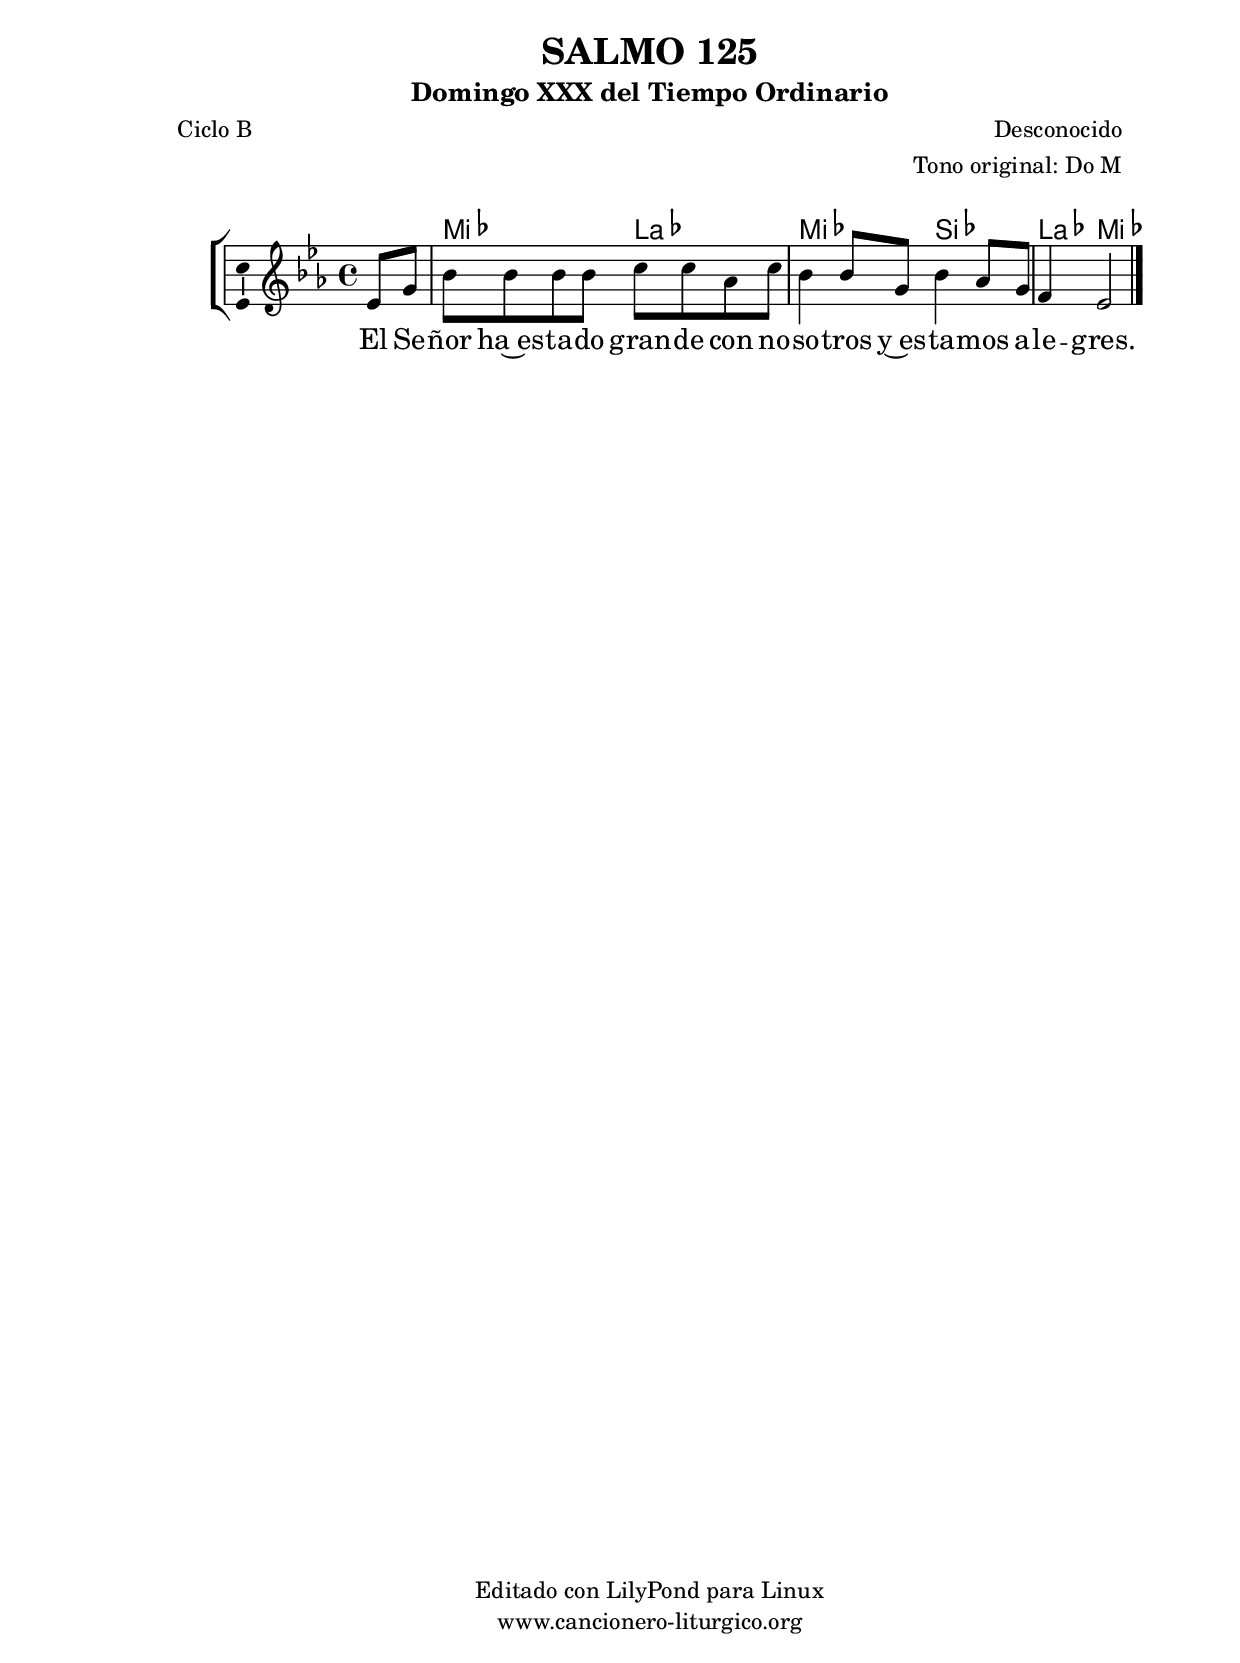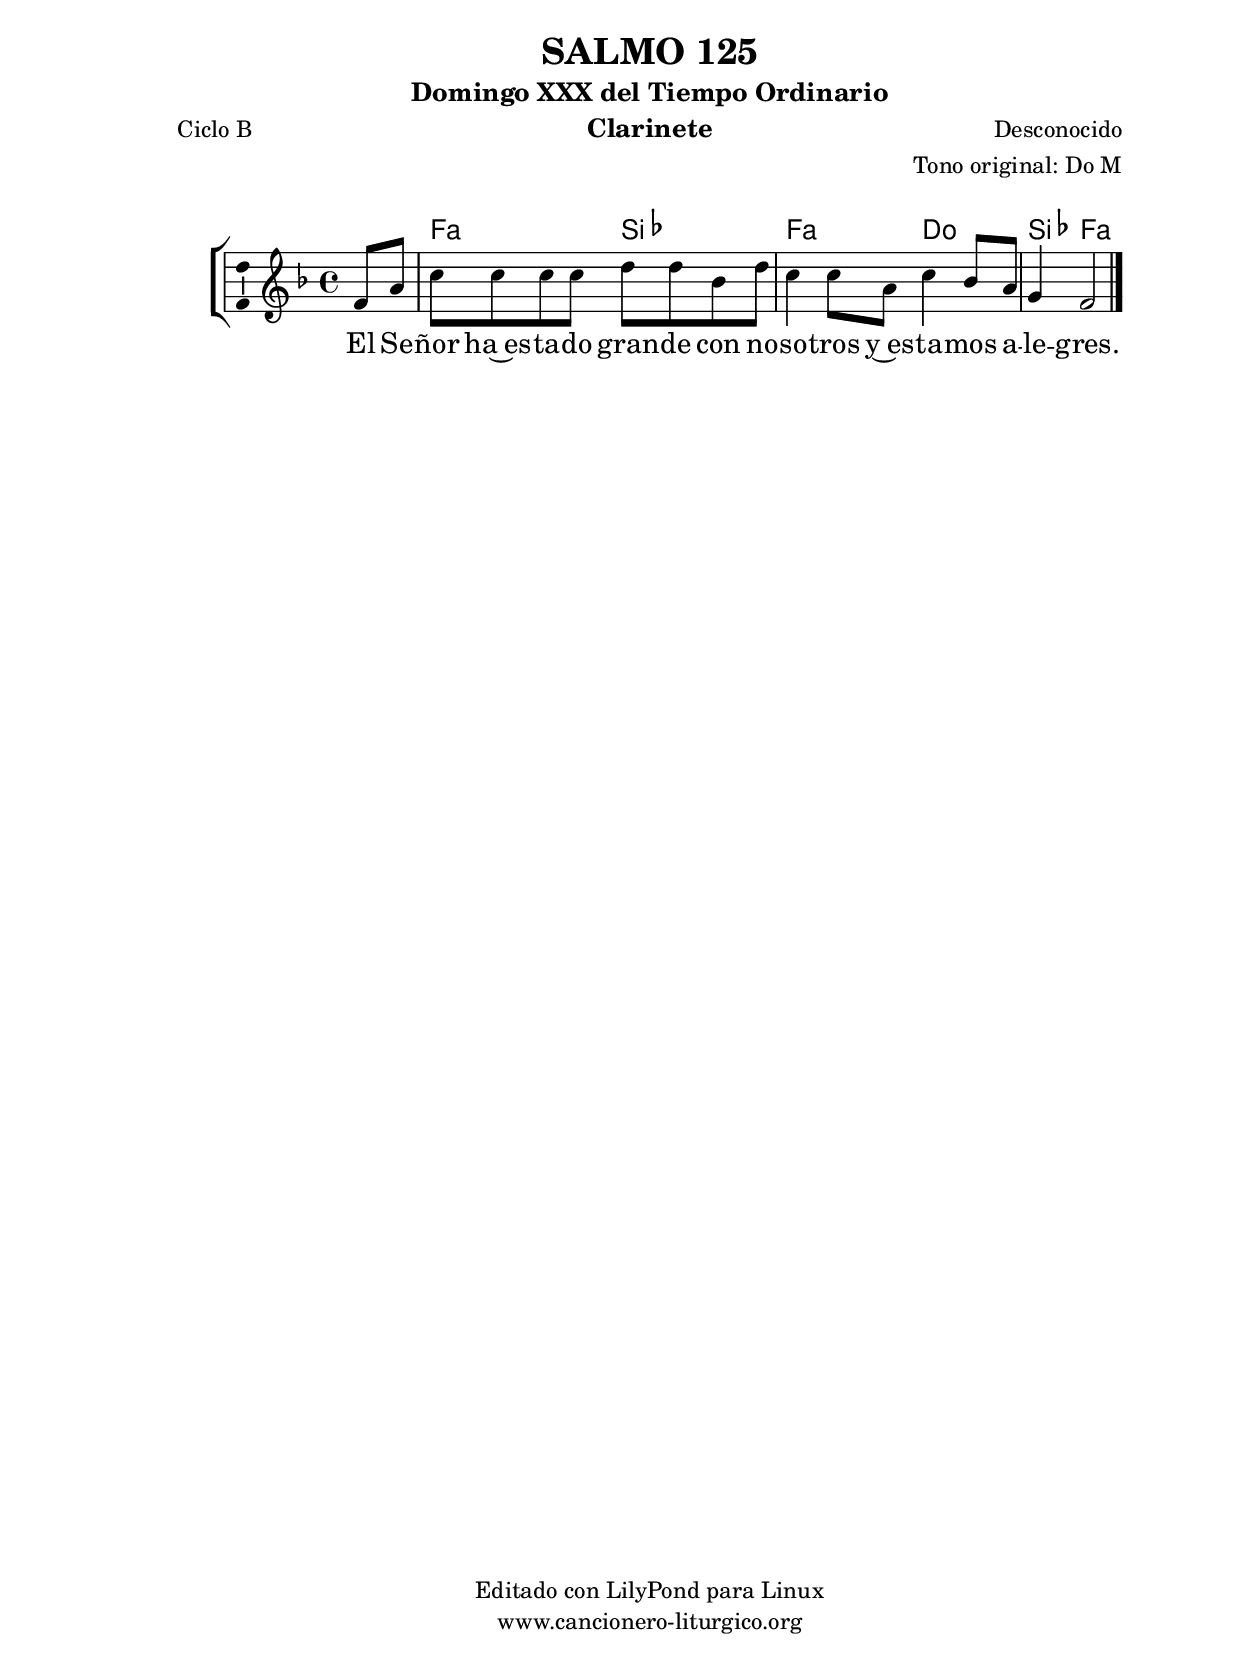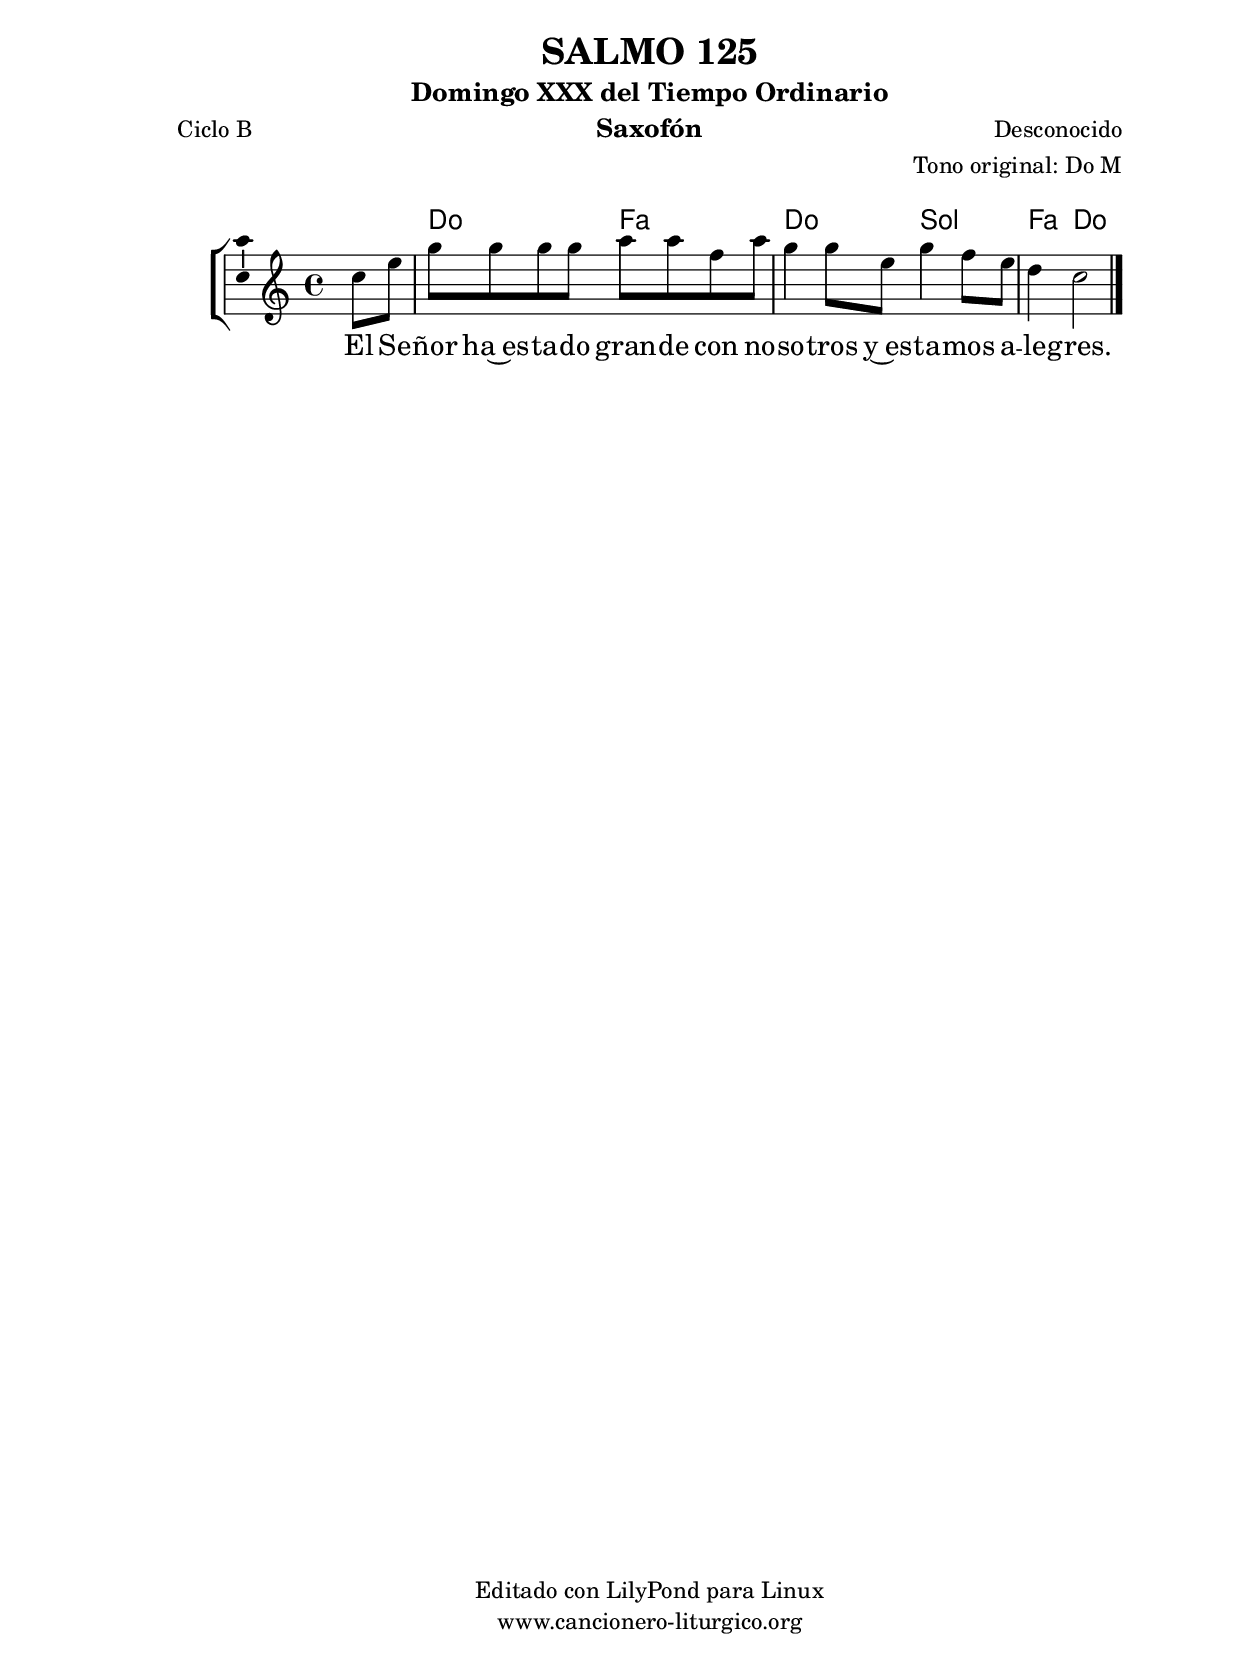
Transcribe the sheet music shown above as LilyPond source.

%
%para convertir .midi en .wav:
%timidity filename.midi -Ow -o finename.wav
%
%
%Para convertir de .wav a .mp3:
%lame -h -m j filename.wav
%
%
%para escuchar el midi:
%timidity nombrefichero.midi
%


%versión de lilypond para la que se ha escrito esta partitura:
\version "2.16.0"

	%Tamaño papel
	#(set-default-paper-size "a4")
	%Tamaño partitura
	#(set-global-staff-size 20)
	%No responde al pulsar sobre una nota
	#(ly:set-option 'point-and-click #f)

%parámetros del encabezamiento:
\header {
	title = "SALMO 125"
	subtitle = "Domingo XXX del Tiempo Ordinario"
	composer = "Desconocido"
	poet = "Ciclo B"
	meter = ""
	arranger = "Tono original: Do M"
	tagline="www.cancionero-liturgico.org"
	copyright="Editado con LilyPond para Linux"
	}

%parámetros asociados al papel:
\paper  {
	oddHeaderMarkup = \markup {\fill-line { \on-the-fly #not-first-page \fromproperty #'header:title \on-the-fly #not-first-page \fromproperty #'header:composer }}
	evenHeaderMarkup = \markup {\fill-line { \fromproperty #'header:composer \fromproperty #'header:title }}
	#(set-paper-size "a4")
	print-page-number = ##f
	first-page-number = 1
	print-first-page-number = ##f
%	head-separation = 3.0 \cm
	top-margin = 2.0 \cm
	bottom-margin = 0.5\cm
%%%	bottom-margin = -1.0\cm
	left-margin = 3.0 \cm
	line-width = 16.0 \cm 
	indent = 8\mm
	interscoreline = 2.\mm
	between-system-space = 15\mm
%	para que las partituras no llenen la hoja:
	ragged-bottom = ##t
%	idem para la última hoja:
	ragged-last-bottom = ##f
%	para que las partituras llenen el ancho del papel:
	ragged-last = ##f
	after-title-space = 2.5 \cm
%page-count=1
system-count=1

	%Flexible Vertical Spacing
%	markup-markup-spacing =
%	#'((basic-distance . 15) (minimum-distance . 15) (padding . 3))
	markup-system-spacing =
	#'((basic-distance . 15) (minimum-distance . 15) (padding . 3))
	system-system-spacing =
	#'((basic-distance . 15) (minimum-distance . 15) (padding . 3))
	score-system-spacing =
	#'((basic-distance . 15) (minimum-distance . 15) (padding . 5))
%	top-system-spacing = % header
%	#'((basic-distance . 8) (minimum-distance . 0) (padding . 3))
%	top-markup-spacing =
%	#'((basic-distance . 20) (minimum-distance . 20) (padding . 3))
	last-bottom-spacing = % footer
	#'((basic-distance . 5) (minimum-distance . 5) (padding . 3))
%	score-markup-spacing =
%	#'((basic-distance . 16) (minimum-distance . 13) (padding . 3))

	}


%parámetros que afectan a toda la partitura:
global =  {
	%clave de sol (G):
	\clef G
	%armadura:
	\transpose c ees
	\key c \major
	\tempo 4=80
	\set Score.tempoHideNote = ##t
	}


acordes = {
	\italianChords
	\chordmode {
	\transpose c ees
{

s2 s
c f
c g f4 c2 s4

	}
	}
}

melodia = 
	\transpose c ees
{
	\relative c'{
	\time 4/4

s2. c8 e
g g g g a a f a
g4 g8 e g4 f8 e
d4 c2 s4

	\bar "|."
	}
	}


texto = \lyricmode {
El Se -- ñor ha~es -- ta -- do gran -- de con no -- so -- tros y~es -- ta -- mos a -- le -- gres.
	}


acordesStaff = \context ChordNames = acordesStaff <<
	\set chordChanges = ##t
	\acordes
	>>


vozStaff = \context Voice = vozStaff
\with {\consists "Ambitus_engraver"}
<<
%	\set Staff.instrumentName = ""
%	\set Staff.shortInstrumentName = ""
%	\set Staff.midiInstrument = #"clarinet"
%	\set Staff.midiInstrument = #"cello"
%	\set Staff.midiInstrument = #"flute"
	\set Staff.midiInstrument = #"electric guitar (jazz)"
%	\set Staff.midiInstrument = #"english horn"
%	\set Staff.midiInstrument = #"violin"
%	\set Staff.midiInstrument = #"glockenspiel"
	\set Staff.midiMinimumVolume = #0.7
	\set Staff.midiMaximumVolume = #0.9
	\global
	\melodia
	>>


textoStaff = \context Lyrics = textoStaff <<
	\lyricsto vozStaff \texto
	>>

\book {
	\score {
		\context ChoirStaff {
			\override StaffGroup.SystemStartBracket #'collapse-height = #1
			\override Score.SystemStartBar #'collapse-height = #1
			<<
			\acordesStaff
			\vozStaff
			\textoStaff
			>>
			}
		\layout {
	    		\context {
				\Lyrics
				\override LyricText #'font-size = #2
				}
	   		 \context {
				\Score
				%fontSize = #3
				\override StaffSymbol #'staff-space = #(magstep +3)
				%\override Beam #'thickness = #0.55
				%\override SpacingSpanner #'spacing-increment = #1.0
				%\override Slur #'height-limit = #1.5
				}
			}
		}
	\score {
		\unfoldRepeats
		\context ChoirStaff {
			<<
			\acordesStaff
			\vozStaff
			>>
			}
		\midi {
	  		\context {
	  			\Score
				tempoWholesPerMinute = #(ly:make-moment 70 4)
				}
			}
		}
	}

%Partitura para clarinete
#(define output-suffix "C")
\book {
	\header{
		instrument = "Clarinete"
		}
	\score {
		\context ChoirStaff {
			\override StaffGroup.SystemStartBracket #'collapse-height = #1
			\override Score.SystemStartBar #'collapse-height = #1
\transpose c d
			<<
			\acordesStaff
			\vozStaff
			\textoStaff
			>>
			}
		\layout {
	    		\context {
				\Lyrics
				\override LyricText #'font-size = #2
				}
	   		 \context {
				\Score
				%fontSize = #3
				\override StaffSymbol #'staff-space = #(magstep +3)
				%\override Beam #'thickness = #0.55
				%\override SpacingSpanner #'spacing-increment = #1.0
				%\override Slur #'height-limit = #1.5
				}
			}
		}
	}

%Partitura para saxofón
#(define output-suffix "S")
\book {
	\header{
		instrument = "Saxofón"
		}
	\score {
		\context ChoirStaff {
			\override StaffGroup.SystemStartBracket #'collapse-height = #1
			\override Score.SystemStartBar #'collapse-height = #1
\transpose c a
			<<
			\acordesStaff
			\vozStaff
			\textoStaff
			>>
			}
		\layout {
	    		\context {
				\Lyrics
				\override LyricText #'font-size = #2
				}
	   		 \context {
				\Score
				%fontSize = #3
				\override StaffSymbol #'staff-space = #(magstep +3)
				%\override Beam #'thickness = #0.55
				%\override SpacingSpanner #'spacing-increment = #1.0
				%\override Slur #'height-limit = #1.5
				}
			}
		}
	}

